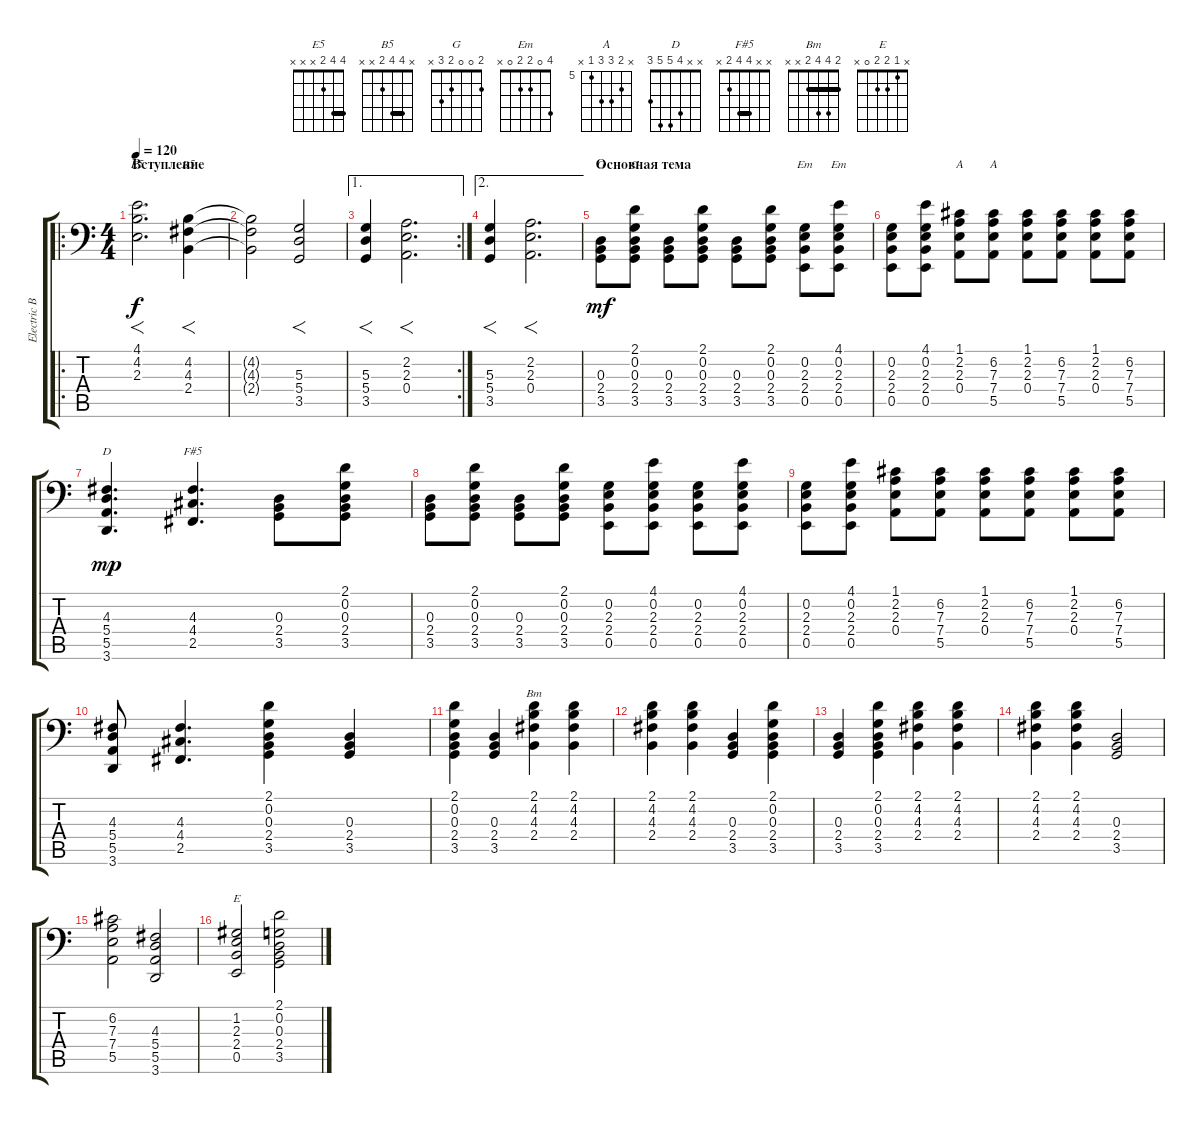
\track ("Electric Bass" "Electric B") {instrument electricbassfinger}
\staff {score tabs}
\tuning (C3 G2 D2 A1 E1 B0) {hide}
\chord ("E5" 4 4 2 x x x) {barre 4}
\chord ("B5" x 4 4 2 x x) {barre 4}
\chord ("G" x x 0 2 3 x)
\chord ("G" 2 0 0 2 3 x)
\chord ("Em" x 0 2 2 0 x)
\chord ("Em" 4 0 2 2 0 x)
\chord ("A" 1 2 2 0 x x)
\chord ("A" x 6 7 7 5 x) {firstfret 5}
\chord ("D" x x 4 5 5 3)
\chord ("F#5" x x 4 4 2 x) {barre 4}
\chord ("Bm" 2 4 4 2 x x) {barre 2}
\chord ("E" x 1 2 2 0 x)
\ro
\ts (4 4)
\section ("" "Вступление")
\tempo 120
\clef f4
\ks c
(4.1 4.2 2.3).2{f d ch "E5" dy f instrument electricbassfinger} (4.2 4.3 2.4).4{f ch "B5"} |
(4.2{t} 4.3{t} 2.4{t}).2 (5.3 5.4 3.5).2{f} |
\ae 1
\rc 2
(5.3 5.4 3.5).4{f} (2.2 2.3 0.4).2{f d} |
\ae 2
(5.3 5.4 3.5).4{f} (2.2 2.3 0.4).2{f d} |
\section ("" "Основная тема")
(0.3 2.4 3.5).8{ch "G" dy mf} (2.1 0.2 0.3 2.4 3.5).8{ch "G"} (0.3 2.4 3.5).8 (2.1 0.2 0.3 2.4 3.5).8 (0.3 2.4 3.5).8 (2.1 0.2 0.3 2.4 3.5).8 (0.2 2.3 2.4 0.5).8{ch "Em"} (4.1 0.2 2.3 2.4 0.5).8{ch "Em"} |
(0.2 2.3 2.4 0.5).8 (4.1 0.2 2.3 2.4 0.5).8 (1.1 2.2 2.3 0.4).8{ch "A"} (6.2 7.3 7.4 5.5).8{ch "A"} (1.1 2.2 2.3 0.4).8 (6.2 7.3 7.4 5.5).8 (1.1 2.2 2.3 0.4).8 (6.2 7.3 7.4 5.5).8 |
(4.3 5.4 5.5 3.6).4{d ch "D" dy mp} (4.3 4.4 2.5).4{d ch "F#5"} (0.3 2.4 3.5).8 (2.1 0.2 0.3 2.4 3.5).8 |
(0.3 2.4 3.5).8 (2.1 0.2 0.3 2.4 3.5).8 (0.3 2.4 3.5).8 (2.1 0.2 0.3 2.4 3.5).8 (0.2 2.3 2.4 0.5).8 (4.1 0.2 2.3 2.4 0.5).8 (0.2 2.3 2.4 0.5).8 (4.1 0.2 2.3 2.4 0.5).8 |
(0.2 2.3 2.4 0.5).8 (4.1 0.2 2.3 2.4 0.5).8 (1.1 2.2 2.3 0.4).8 (6.2 7.3 7.4 5.5).8 (1.1 2.2 2.3 0.4).8 (6.2 7.3 7.4 5.5).8 (1.1 2.2 2.3 0.4).8 (6.2 7.3 7.4 5.5).8 |
(4.3 5.4 5.5 3.6).8 (4.3 4.4 2.5).4{d} (2.1 0.2 0.3 2.4 3.5).4 (0.3 2.4 3.5).4 |
(2.1 0.2 0.3 2.4 3.5).4 (0.3 2.4 3.5).4 (2.1 4.2 4.3 2.4).4{ch "Bm"} (2.1 4.2 4.3 2.4).4 |
(2.1 4.2 4.3 2.4).4 (2.1 4.2 4.3 2.4).4 (0.3 2.4 3.5).4 (2.1 0.2 0.3 2.4 3.5).4 |
(0.3 2.4 3.5).4 (2.1 0.2 0.3 2.4 3.5).4 (2.1 4.2 4.3 2.4).4 (2.1 4.2 4.3 2.4).4 |
(2.1 4.2 4.3 2.4).4 (2.1 4.2 4.3 2.4).4 (0.3 2.4 3.5).2 |
(6.2 7.3 7.4 5.5).2 (4.3 5.4 5.5 3.6).2 |
(1.2 2.3 2.4 0.5).2{ch "E"} (2.1 0.2 0.3 2.4 3.5).2
